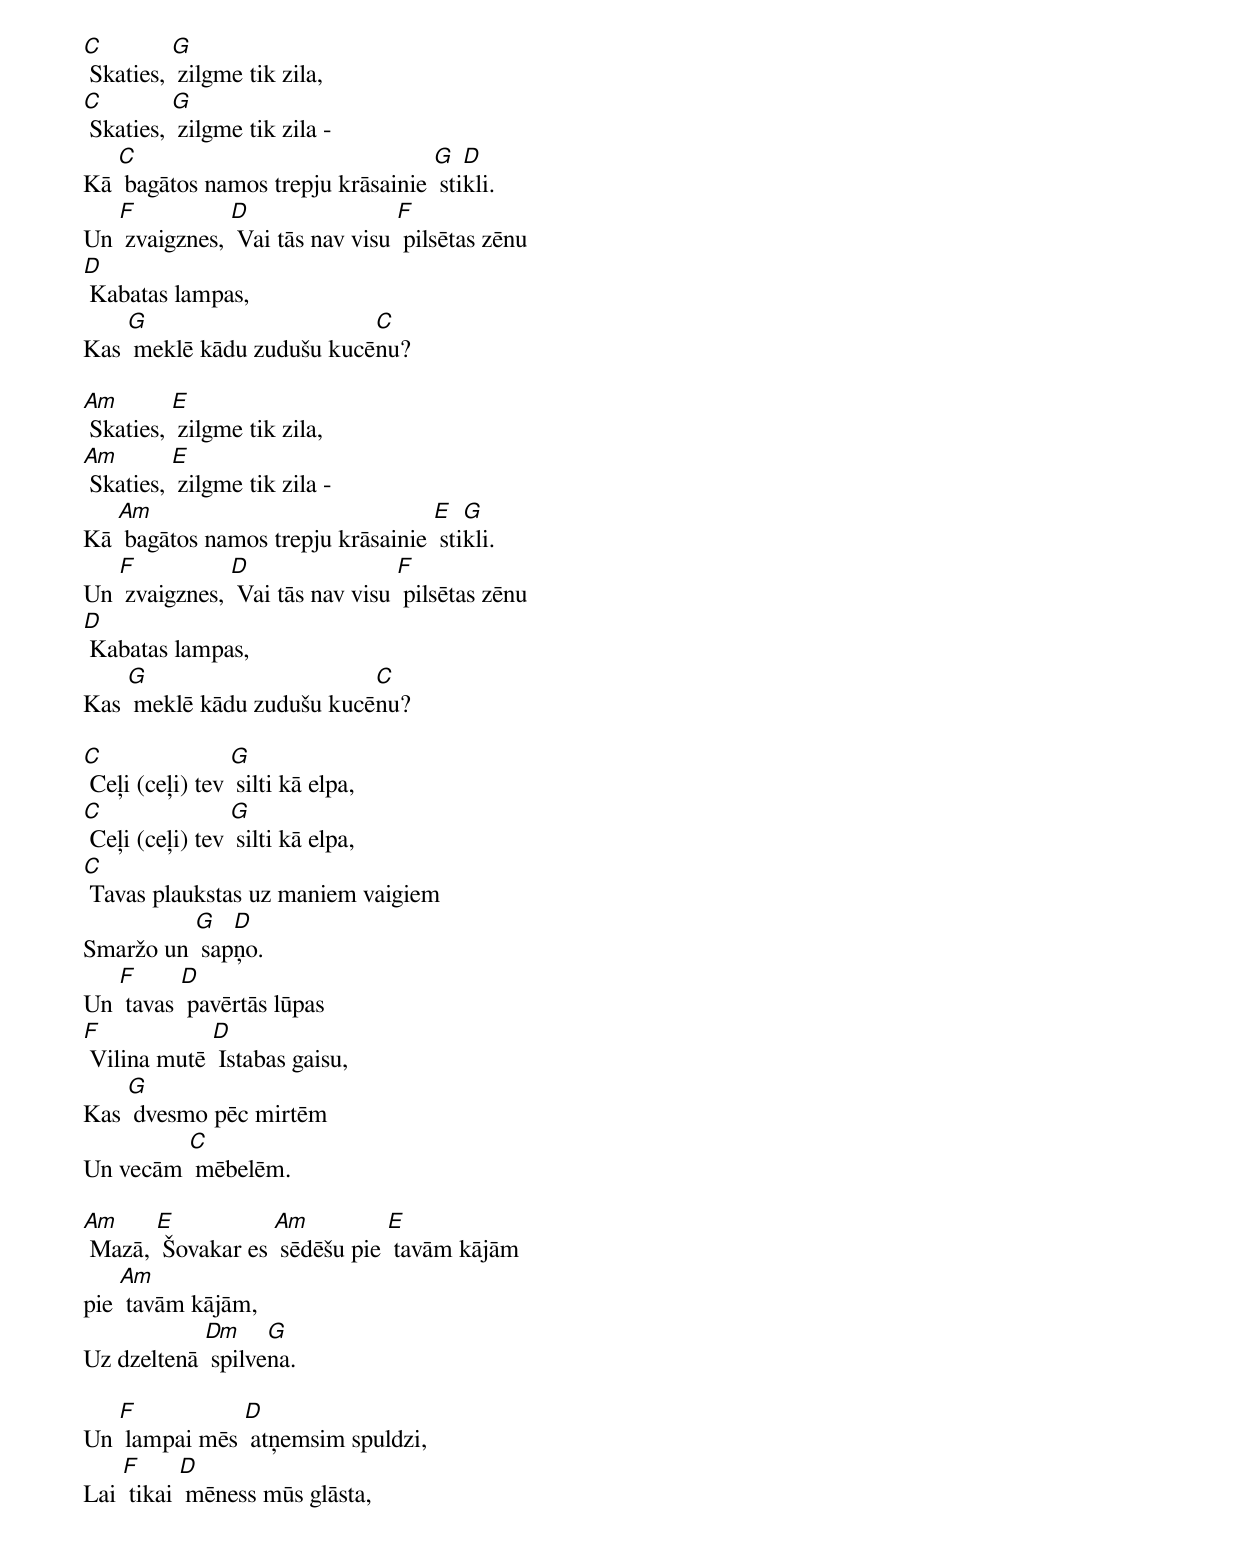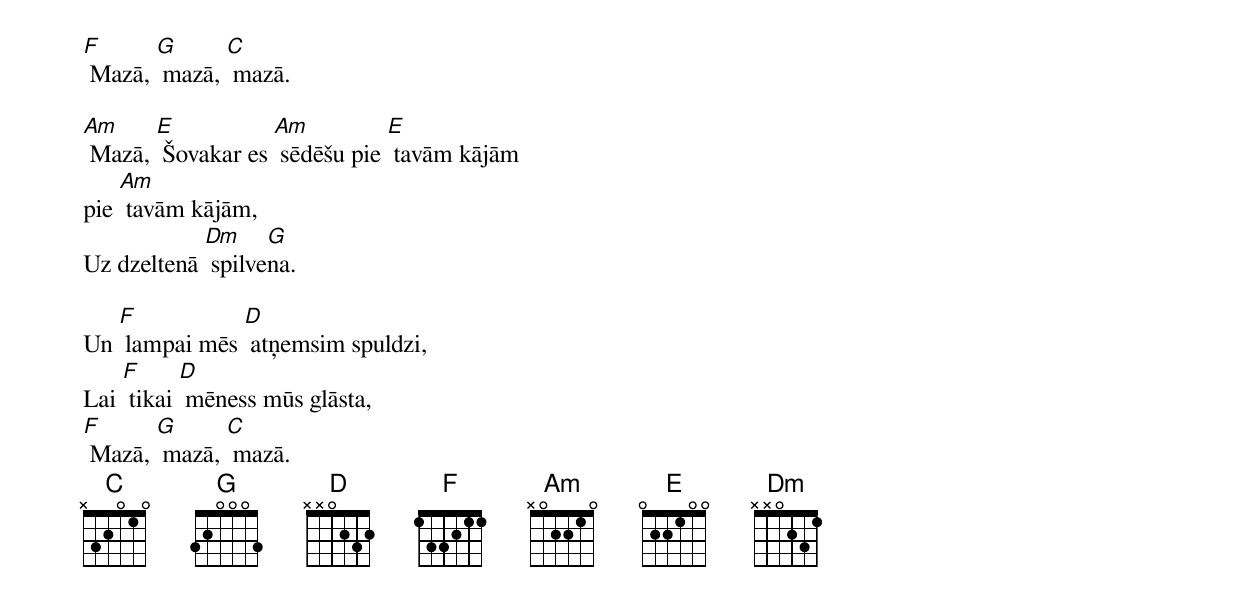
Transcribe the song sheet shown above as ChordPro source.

[C] Skaties, [G] zilgme tik zila,
[C] Skaties, [G] zilgme tik zila -
Kā [C] bagātos namos trepju krāsainie [G] sti[D]kli.
Un [F] zvaigznes, [D] Vai tās nav visu [F] pilsētas zēnu
[D] Kabatas lampas,
Kas [G] meklē kādu zudušu kucē[C]nu?

[Am] Skaties, [E] zilgme tik zila,
[Am] Skaties, [E] zilgme tik zila -
Kā [Am] bagātos namos trepju krāsainie [E] sti[G]kli.
Un [F] zvaigznes, [D] Vai tās nav visu [F] pilsētas zēnu
[D] Kabatas lampas,
Kas [G] meklē kādu zudušu kucē[C]nu?

[C] Ceļi (ceļi) tev [G] silti kā elpa,
[C] Ceļi (ceļi) tev [G] silti kā elpa,
[C] Tavas plaukstas uz maniem vaigiem
Smaržo un [G] sap[D]ņo.
Un [F] tavas [D] pavērtās lūpas
[F] Vilina mutē [D] Istabas gaisu,
Kas [G] dvesmo pēc mirtēm
Un vecām [C] mēbelēm.

[Am] Mazā, [E] Šovakar es [Am] sēdēšu pie [E] tavām kājām
pie [Am] tavām kājām,
Uz dzeltenā [Dm] spilve[G]na.

Un [F] lampai mēs [D] atņemsim spuldzi,
Lai [F] tikai [D] mēness mūs glāsta,
[F] Mazā, [G] mazā, [C] mazā.

[Am] Mazā, [E] Šovakar es [Am] sēdēšu pie [E] tavām kājām
pie [Am] tavām kājām,
Uz dzeltenā [Dm] spilve[G]na.

Un [F] lampai mēs [D] atņemsim spuldzi,
Lai [F] tikai [D] mēness mūs glāsta,
[F] Mazā, [G] mazā, [C] mazā.
